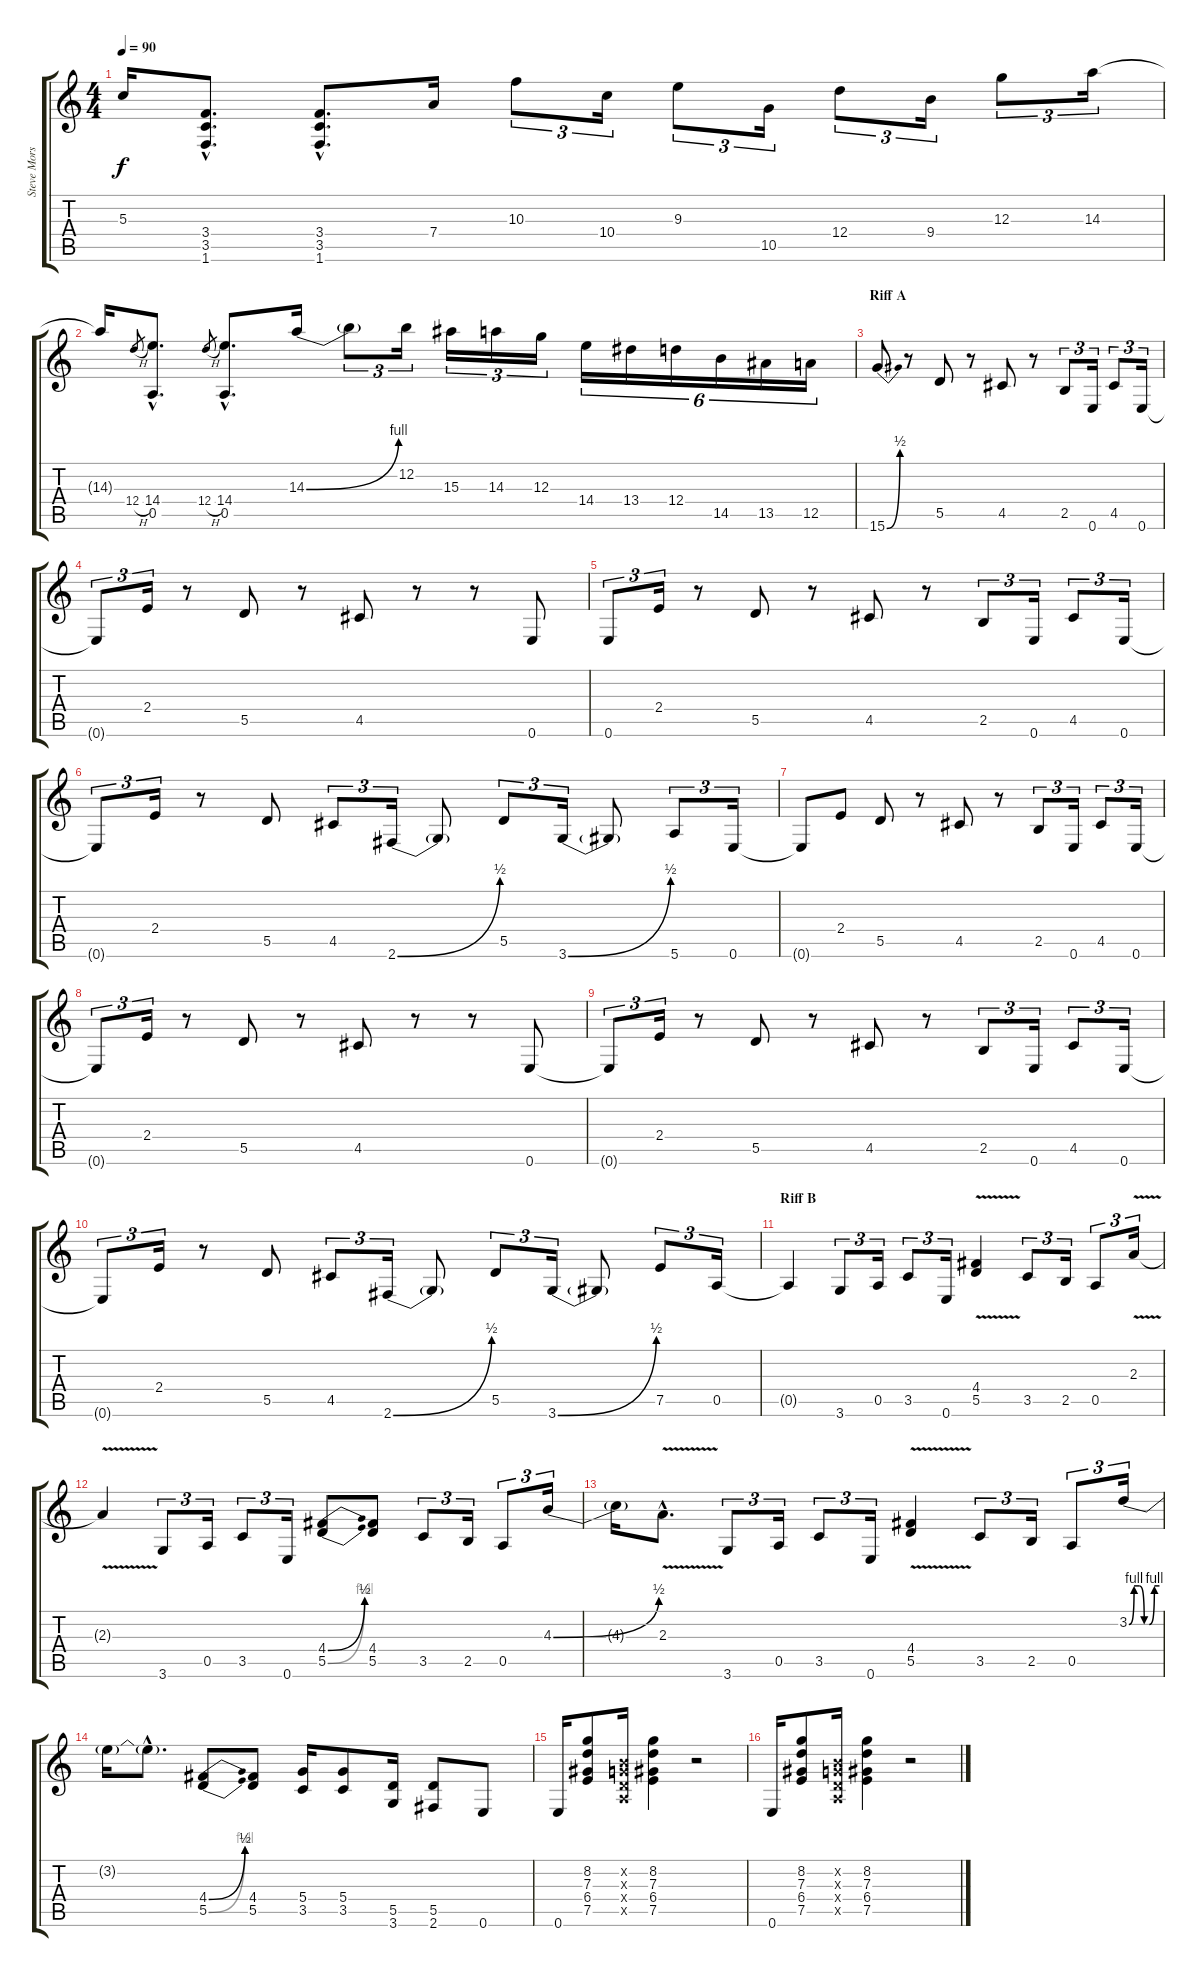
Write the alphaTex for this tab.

\track ("Steve Morse Rhythm" "Steve Mors") {instrument overdrivenguitar}
\staff {score tabs}
\tuning (E4 B3 G3 D3 A2 E2) {hide}
\ts (4 4)
\tempo 90
\clef g2
\ks c
5.3.16{dy f} (3.4{hac} 3.5{hac} 1.6{hac}).8{d} (3.4{hac} 3.5{hac} 1.6{hac}).8{d} 7.4.16 10.3.8{tu (3 2)} 10.4.16{tu (3 2)} 9.3.8{tu (3 2)} 10.5.16{tu (3 2)} 12.4.8{tu (3 2)} 9.4.16{tu (3 2)} 12.3.8{tu (3 2)} 14.3.16{tu (3 2)} |
14.3{t}.16 12.4{h}.8{gr} (14.4{hac} 0.5{hac}).8{d} 12.4{h}.8{gr} (14.4{hac} 0.5{hac}).8{d} 14.3{be (bend 0 0 60 4)}.16 14.3{t}.8{tu (3 2)} 12.2.16{tu (3 2)} 15.3.16{tu (3 2)} 14.3.16{tu (3 2)} 12.3.16{tu (3 2)} 14.4.16{tu (6 4)} 13.4.16{tu (6 4)} 12.4.16{tu (6 4)} 14.5.16{tu (6 4)} 13.5.16{tu (6 4)} 12.5.16{tu (6 4)} |
\section ("" "Riff A")
15.6{be (bend 0 0 60 2)}.8 r.8 5.5.8{volume 14} r.8 4.5.8 r.8 2.5.8{tu (3 2)} 0.6.16{tu (3 2)} 4.5.8{tu (3 2)} 0.6.16{tu (3 2)} |
0.6{t}.8{tu (3 2)} 2.4.16{tu (3 2)} r.8 5.5.8 r.8 4.5.8 r.8 r.8 0.6.8 |
0.6.8{tu (3 2)} 2.4.16{tu (3 2)} r.8 5.5.8 r.8 4.5.8 r.8 2.5.8{tu (3 2)} 0.6.16{tu (3 2)} 4.5.8{tu (3 2)} 0.6.16{tu (3 2)} |
0.6{t}.8{tu (3 2)} 2.4.16{tu (3 2)} r.8 5.5.8 4.5.8{tu (3 2)} 2.6{be (bend 0 0 60 2)}.16{tu (3 2)} 2.6{t}.8 5.5.8{tu (3 2)} 3.6{be (bend 0 0 60 2)}.16{tu (3 2)} 3.6{t}.8 5.6.8{tu (3 2)} 0.6.16{tu (3 2)} |
0.6{t}.8 2.4.8 5.5.8 r.8 4.5.8 r.8 2.5.8{tu (3 2)} 0.6.16{tu (3 2)} 4.5.8{tu (3 2)} 0.6.16{tu (3 2)} |
0.6{t}.8{tu (3 2)} 2.4.16{tu (3 2)} r.8 5.5.8 r.8 4.5.8 r.8 r.8 0.6.8 |
0.6{t}.8{tu (3 2)} 2.4.16{tu (3 2)} r.8 5.5.8 r.8 4.5.8 r.8 2.5.8{tu (3 2)} 0.6.16{tu (3 2)} 4.5.8{tu (3 2)} 0.6.16{tu (3 2)} |
0.6{t}.8{tu (3 2)} 2.4.16{tu (3 2)} r.8 5.5.8 4.5.8{tu (3 2)} 2.6{be (bend 0 0 60 2)}.16{tu (3 2)} 2.6{t}.8 5.5.8{tu (3 2)} 3.6{be (bend 0 0 60 2)}.16{tu (3 2)} 3.6{t}.8 7.5.8{tu (3 2)} 0.5.16{tu (3 2)} |
\section ("" "Riff B")
0.5{t}.4 3.6.8{tu (3 2)} 0.5.16{tu (3 2)} 3.5.8{tu (3 2)} 0.6.16{tu (3 2)} (4.4{v} 5.5{v}).4 3.5.8{tu (3 2)} 2.5.16{tu (3 2)} 0.5.8{tu (3 2)} 2.3{v}.16{tu (3 2)} |
2.3{t}.4 3.6.8{tu (3 2)} 0.5.16{tu (3 2)} 3.5.8{tu (3 2)} 0.6.16{tu (3 2)} (4.4{be (bend 0 0 60 2)} 5.5{be (bend 0 0 60 4)}).8 (4.4 5.5).8 3.5.8{tu (3 2)} 2.5.16{tu (3 2)} 0.5.8{tu (3 2)} 4.3{be (bend 0 0 60 2)}.16{tu (3 2)} |
4.3{t}.16 2.3{v hac}.8{d} 3.6.8{tu (3 2)} 0.5.16{tu (3 2)} 3.5.8{tu (3 2)} 0.6.16{tu (3 2)} (4.4{v} 5.5{v}).4 3.5.8{tu (3 2)} 2.5.16{tu (3 2)} 0.5.8{tu (3 2)} 3.2{be (custom 0 0 10 4 20 4 30 0 40 0 50 4 60 4)}.16{tu (3 2)} |
3.2{t}.16 3.2{hac t}.8{d} (4.4{be (bend 0 0 60 2)} 5.5{be (bend 0 0 60 4)}).8 (4.4 5.5).8 (5.4 3.5).16 (5.4 3.5).8 (5.5 3.6).16 (5.5 2.6).8 0.6.8 |
0.6.16{volume 16} (8.2 7.3 6.4 7.5).8 (0.2{x} 0.3{x} 0.4{x} 0.5{x}).16 (8.2 7.3 6.4 7.5).4 r.2 |
0.6.16 (8.2 7.3 6.4 7.5).8 (0.2{x} 0.3{x} 0.4{x} 0.5{x}).16 (8.2 7.3 6.4 7.5).4 r.2
